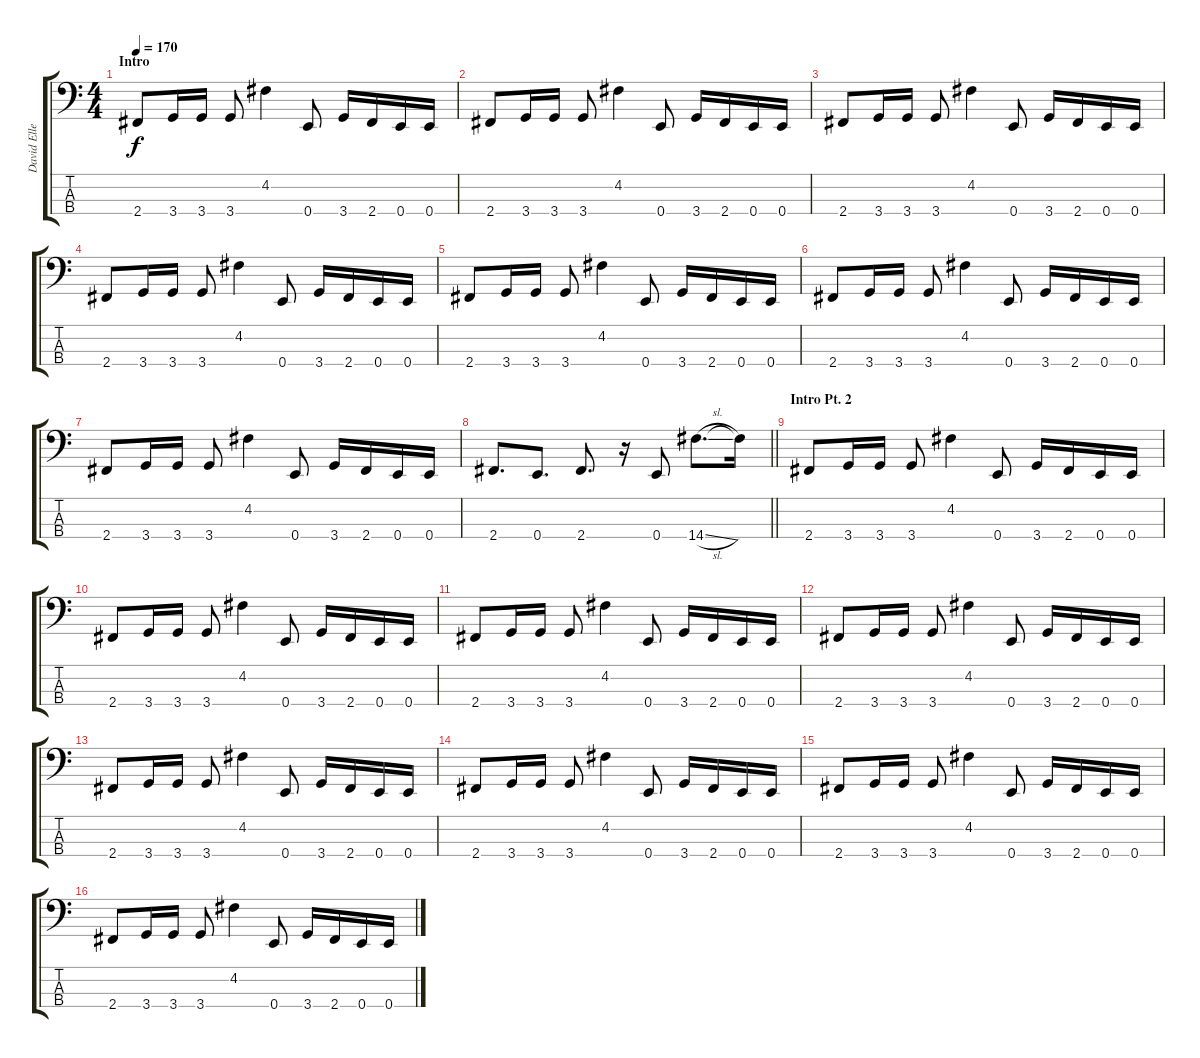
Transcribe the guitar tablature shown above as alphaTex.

\track ("David Ellefson" "David Elle") {instrument electricbasspick}
\staff {score tabs}
\tuning (G2 D2 A1 E1) {hide}
\ts (4 4)
\section ("" "Intro")
\tempo 170
\clef f4
\ks c
2.4.8{dy f instrument electricbasspick} 3.4.16 3.4.16 3.4.8 4.2.4 0.4.8 3.4.16 2.4.16 0.4.16 0.4.16 |
2.4.8 3.4.16 3.4.16 3.4.8 4.2.4 0.4.8 3.4.16 2.4.16 0.4.16 0.4.16 |
2.4.8 3.4.16 3.4.16 3.4.8 4.2.4 0.4.8 3.4.16 2.4.16 0.4.16 0.4.16 |
2.4.8 3.4.16 3.4.16 3.4.8 4.2.4 0.4.8 3.4.16 2.4.16 0.4.16 0.4.16 |
2.4.8 3.4.16 3.4.16 3.4.8 4.2.4 0.4.8 3.4.16 2.4.16 0.4.16 0.4.16 |
2.4.8 3.4.16 3.4.16 3.4.8 4.2.4 0.4.8 3.4.16 2.4.16 0.4.16 0.4.16 |
2.4.8 3.4.16 3.4.16 3.4.8 4.2.4 0.4.8 3.4.16 2.4.16 0.4.16 0.4.16 |
\barLineRight lightlight
2.4.8{d} 0.4.8{d} 2.4.8{d} r.16 0.4.8 14.4{sl}.8{d} 14.4{t}.16 |
\section ("" "Intro Pt. 2")
2.4.8 3.4.16 3.4.16 3.4.8 4.2.4 0.4.8 3.4.16 2.4.16 0.4.16 0.4.16 |
2.4.8 3.4.16 3.4.16 3.4.8 4.2.4 0.4.8 3.4.16 2.4.16 0.4.16 0.4.16 |
2.4.8 3.4.16 3.4.16 3.4.8 4.2.4 0.4.8 3.4.16 2.4.16 0.4.16 0.4.16 |
2.4.8 3.4.16 3.4.16 3.4.8 4.2.4 0.4.8 3.4.16 2.4.16 0.4.16 0.4.16 |
2.4.8 3.4.16 3.4.16 3.4.8 4.2.4 0.4.8 3.4.16 2.4.16 0.4.16 0.4.16 |
2.4.8 3.4.16 3.4.16 3.4.8 4.2.4 0.4.8 3.4.16 2.4.16 0.4.16 0.4.16 |
2.4.8 3.4.16 3.4.16 3.4.8 4.2.4 0.4.8 3.4.16 2.4.16 0.4.16 0.4.16 |
2.4.8 3.4.16 3.4.16 3.4.8 4.2.4 0.4.8 3.4.16 2.4.16 0.4.16 0.4.16
